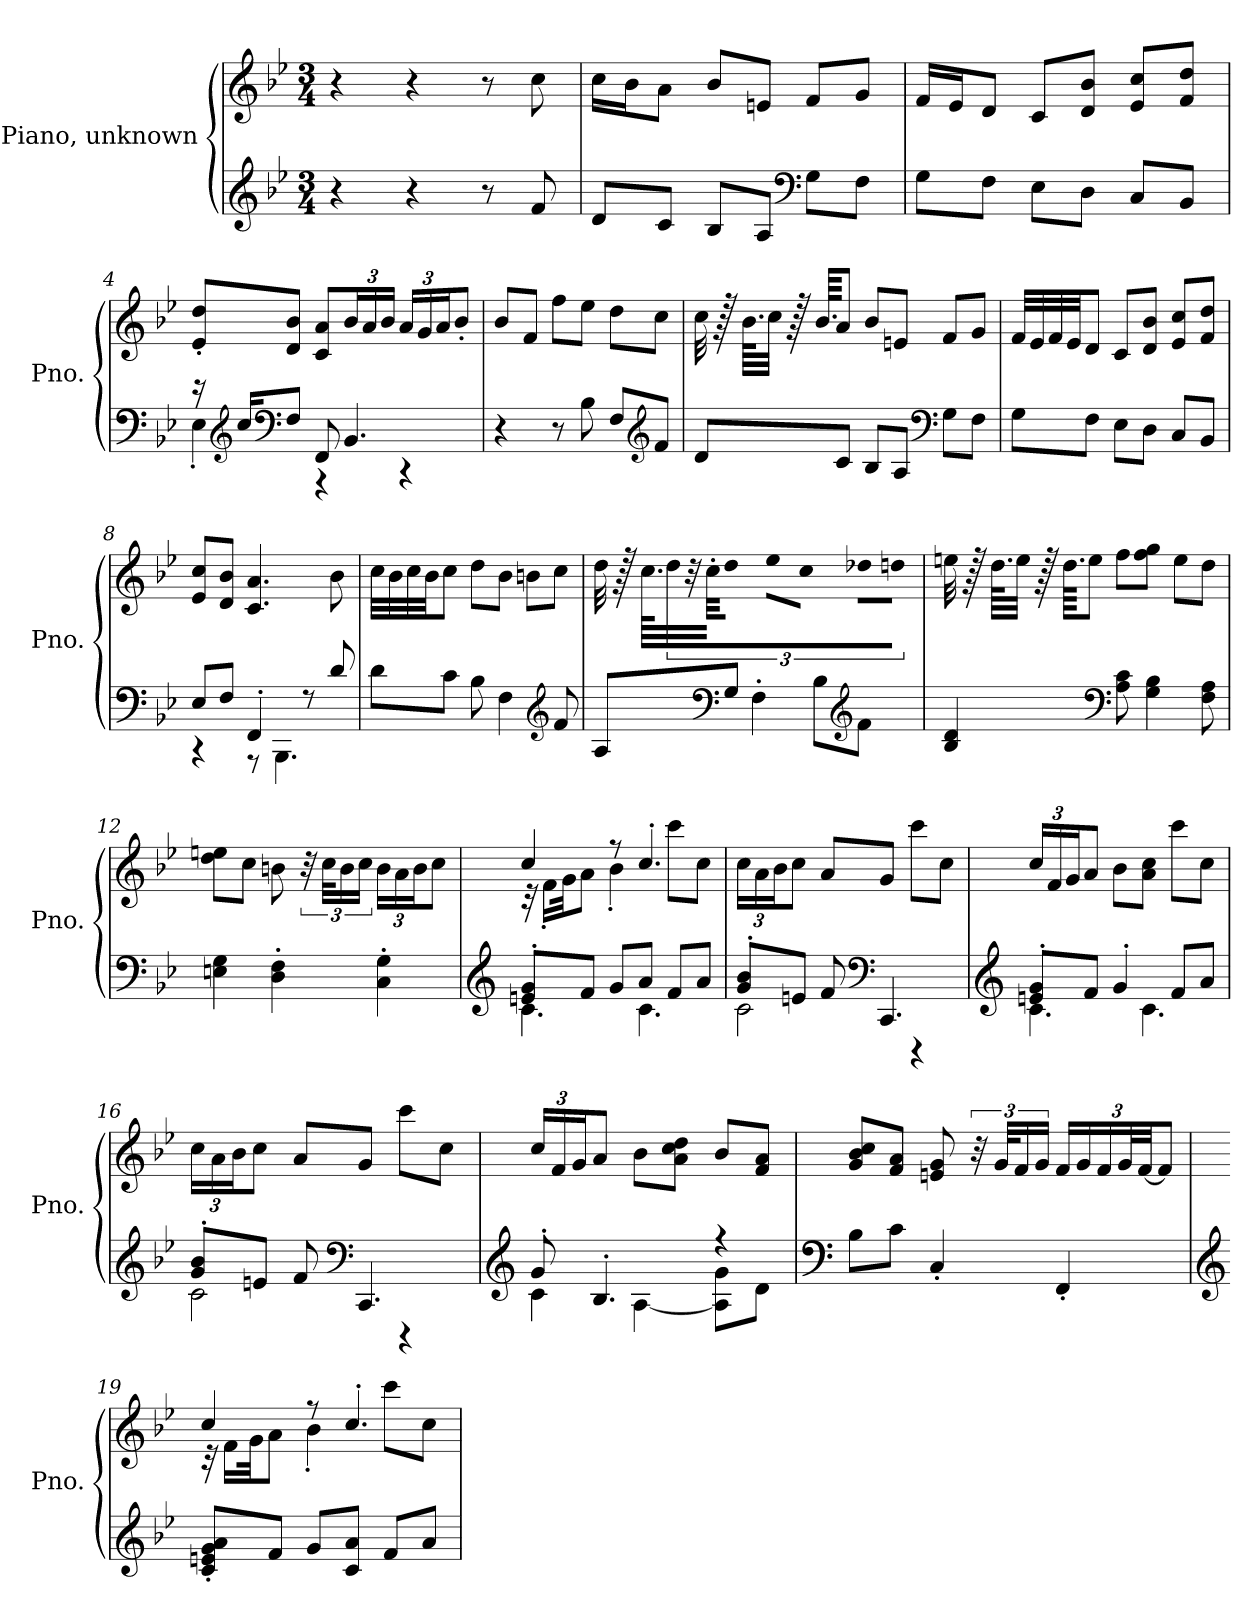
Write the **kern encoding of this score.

**kern	**kern
*part1	*part1
*staff2	*staff1
*I"Piano, unknown	*
*I'Pno.	*
*clefG2	*clefG2
*k[b-e-]	*k[b-e-]
*M3/4	*M3/4
*MM105	*MM105
=1	=1
4r	4r
4r	4r
8r	8r
8f/	8cc\
=2	=2
8d/L	16cc\LL
.	16b-\J
8c/J	8a\J
8B-/L	8b-/L
8A/J	8en/J
*clefF4	*
8G\L	8f/L
8F\J	8g/J
=3	=3
8G\L	16f/LL
.	16e-/J
8F\J	8d/J
8E-\L	8c/L
8D\J	8d/ 8b-/J
8C/L	8e-/ 8cc/L
8BB-/J	8f/ 8dd/J
=4	=4
*^	*
16r	4E-'\	8e-/' 8dd/'L
*clefG2	*	*
16cc/KL	.	.
*clefF4	*	*
8F/J	.	8d/ 8b-/J
8FF/	4r	8c/ 8a/L
*	*	*Xbrackettup
4.BB-/	.	24b-/L
.	.	24a/
.	.	24b-/JJ
.	4r	24a/LL
.	.	24g/
.	.	24a/J
.	.	8b-'/J
*v	*v	*
!!LO:LB:g=z
=5	=5
4r	8b-/L
.	8f/J
8r	8ff\L
8B-\	8ee-\J
8F/L	8dd\L
*clefG2	*
8f/J	8cc\J
=6	=6
8d/L	32cc\
.	128r
.	64.b-\KLLL
.	32cc\JJJ
.	128r
.	64.b-/KKKL
8c/J	8a/J
8B-/L	8b-/L
8A/J	8en/J
*clefF4	*
8G\L	8f/L
8F\J	8g/J
=7	=7
8G\L	32f/LLL
.	32e-/
.	32f/
.	32e-/JJ
8F\J	8d/J
8E-\L	8c/L
8D\J	8d/ 8b-/J
8C/L	8e-/ 8cc/L
8BB-/J	8f/ 8dd/J
=8	=8
*^	*
8E-/L	4r	8e-/ 8cc/L
8F/J	.	8d/ 8b-/J
4FF'/	8r	4.c/ 4.a/
.	4.BBB-\	.
8r	.	.
8d/	.	8b-\
*v	*v	*
!!LO:LB:g=z
=9	=9
8d\L	32cc\LLL
.	32b-\
.	32cc\
.	32b-\JJ
8c\J	8cc\J
8B-\	8dd\L
4F\	8b-\J
.	8bn\L
*clefG2	*
8f/	8cc\J
=10	=10
8A/L	32dd\
.	128r
.	64.cc\KLLL
*	*brackettup
.	48dd\JJJ
.	48r
.	48cc'\KKL
*clefF4	*
8G/J	8dd\J
4F'\	8ee-\L
.	8cc\J
8B-\L	8dd-X\L
*clefG2	*
8f\J	8ddn\J
=11	=11
4B-/ 4d/	32een\
.	128r
.	64.dd\KLLL
.	32ee\JJJ
.	128r
.	64.dd\KKKL
.	8ee\J
*clefF4	*
8A\ 8c\	8ff\L
4G\ 4B-\	8ff\ 8gg\J
.	8ee\L
8F\ 8A\	8dd\J
!!LO:LB:g=z
=12	=12
4En\ 4G\	8dd\ 8een\L
.	8cc\J
4D\' 4F\'	8bn\
.	48r
.	48cc\KLL
.	24b\
.	24cc\JJ
*	*Xbrackettup
4C\' 4G\'	24b\LL
.	24a\
.	24b\J
.	8cc\J
=13	=13
*clefG2	*
*^	*^
8en/' 8g/'L	4.c\	4cc/	32r
.	.	.	16f'\LL
.	.	.	32g\JK
8f/J	.	.	8a\J
8g/L	.	8r	4b-'\
8a/J	4.c\	4.cc'/	.
8f/L	.	.	8ccc\L
8a/J	.	.	8cc\J
*	*	*v	*v
=14	=14	=14
8g/' 8b-/'L	2c\	24cc\LL
.	.	24a\
.	.	24b-\J
8en/J	.	8cc\J
8f/	.	8a/L
*clefF4	*	*
4.CC/	.	8g/J
.	4r	8ccc\L
.	.	8cc\J
!!LO:LB:g=z
=15	=15	=15
*clefG2	*	*
8en/' 8g/'L	4.c\	24cc/LL
.	.	24f/
.	.	24g/J
8f/J	.	8a/J
4g'/	.	8b-\L
.	4.c\	8a\ 8cc\J
8f/L	.	8ccc\L
8a/J	.	8cc\J
=16	=16	=16
8g/' 8b-/'L	2c\	24cc\LL
.	.	24a\
.	.	24b-\J
8en/J	.	8cc\J
8f/	.	8a/L
*clefF4	*	*
4.CC/	.	8g/J
.	4r	8ccc\L
.	.	8cc\J
=17	=17	=17
*clefG2	*	*
8g'/	4c\	24cc/LL
.	.	24f/
.	.	24g/J
4.B-'/	.	8a/J
.	[4A\	8b-\L
.	.	8a\ 8cc\ 8dd\J
4r	8A\] 8g\L	8b-/L
.	8d\J	8f/ 8a/J
*v	*v	*
!!LO:LB:g=z
=18	=18
*clefF4	*
8B-\L	8g/ 8b-/ 8cc/L
8c\J	8f/ 8a/J
4C'/	8en/ 8g/
*	*brackettup
.	48r
.	48g/KLL
.	24f/
.	24g/JJ
*	*Xbrackettup
4FF'/	24f/LL
.	24g/
.	24f/
.	48g/L
.	[48f/JJ
.	12f/J]
=19	=19
*clefG2	*
*	*^
8c/' 8en/' 8g/' 8a/'L	4cc/	32r
.	.	16f\LL
.	.	32g\JK
8f/J	.	8a\J
8g/L	8r	4b-'\
8c/ 8a/J	4.cc'/	.
8f/L	.	8ccc\L
8a/J	.	8cc\J
*	*v	*v
=	=
*-	*-
